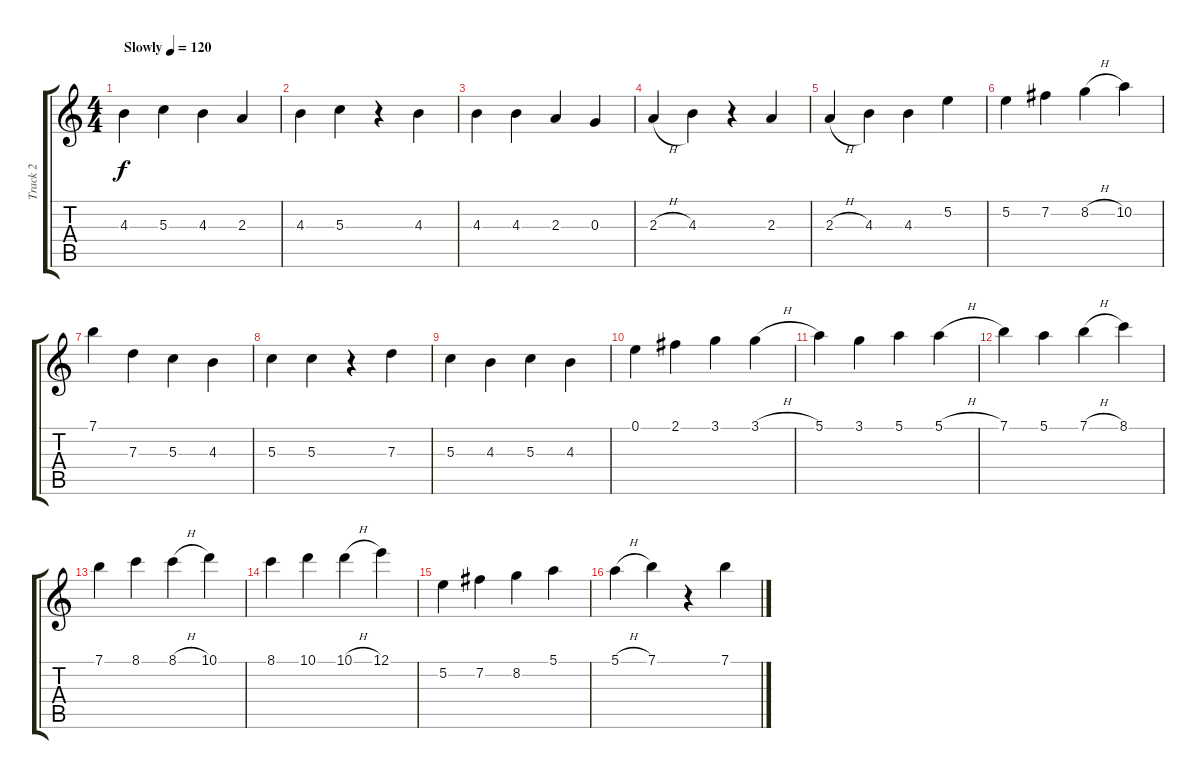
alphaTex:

\track ("Track 2" "Track 2") {instrument acousticguitarnylon}
\staff {score tabs}
\tuning (E4 B3 G3 D3 A2 E2) {hide}
\ts (4 4)
\tempo (120 "Slowly")
\clef g2
\ks c
4.3.4{dy f instrument acousticguitarnylon} 5.3.4 4.3.4 2.3.4 |
4.3.4 5.3.4 r.4 4.3.4 |
4.3.4 4.3.4 2.3.4 0.3.4 |
2.3{h}.4 4.3.4 r.4 2.3.4 |
2.3{h}.4 4.3.4 4.3.4 5.2.4 |
5.2.4 7.2.4 8.2{h}.4 10.2.4 |
7.1.4 7.3.4 5.3.4 4.3.4 |
5.3.4 5.3.4 r.4 7.3.4 |
5.3.4 4.3.4 5.3.4 4.3.4 |
0.1.4 2.1.4 3.1.4 3.1{h}.4 |
5.1.4 3.1.4 5.1.4 5.1{h}.4 |
7.1.4 5.1.4 7.1{h}.4 8.1.4 |
7.1.4 8.1.4 8.1{h}.4 10.1.4 |
8.1.4 10.1.4 10.1{h}.4 12.1.4 |
5.2.4 7.2.4 8.2.4 5.1.4 |
5.1{h}.4 7.1.4 r.4 7.1{h}.4
